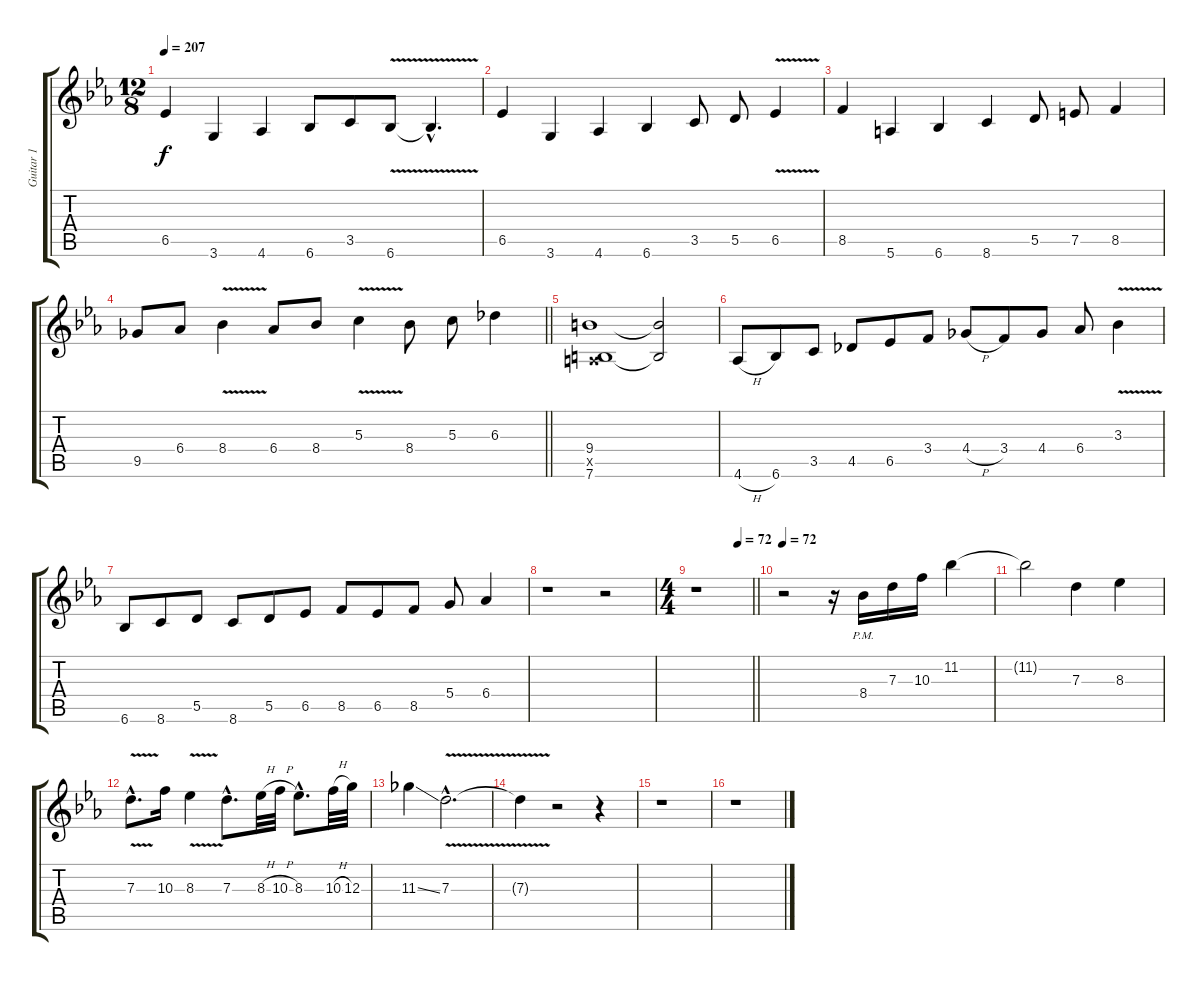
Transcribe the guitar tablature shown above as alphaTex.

\track ("Guitar 1" "Guitar 1") {instrument distortionguitar}
\staff {score tabs}
\tuning (E4 B3 G3 D3 A2 E2) {hide}
\ts (12 8)
\tempo 207
\clef g2
\ks eb
6.5.4{dy f} 3.6.4 4.6.4 6.6.8 3.5.8 6.6{v}.8 6.6{hac t}.4{d} |
6.5.4 3.6.4 4.6.4 6.6.4 3.5.8 5.5.8 6.5{v}.4 |
8.5.4 5.6.4 6.6.4 8.6.4 5.5.8 7.5.8 8.5.4 |
\barLineRight lightlight
9.5.8 6.4.8 8.4{v}.4 6.4.8 8.4.8 5.3{v}.4 8.4.8 5.3.8 6.3.4 |
(9.4 0.5{x} 7.6).1 (9.4{t} 7.6{t}).2 |
4.6{h}.8 6.6.8 3.5.8 4.5.8 6.5.8 3.4.8 4.4{h}.8 3.4.8 4.4.8 6.4.8 3.3{v}.4 |
6.6.8 8.6.8 5.5.8 8.6.8 5.5.8 6.5.8 8.5.8 6.5.8 8.5.8 5.4.8 6.4.4 |
r.1 r.2 |
\ts (4 4)
\tempo (72 0.75)
\barLineRight lightlight
r.1 |
\tempo 72
r.2 r.16 8.4{pm}.16 7.3.16 10.3.16 11.2.4 |
11.2{t}.2 7.3.4 8.3.4 |
7.3{v hac}.8{d} 10.3.16 8.3{v}.4 7.3{hac}.8{d} 8.3{h}.32 10.3{h}.32 8.3{hac}.8{d} 10.3{h}.32 12.3.32 |
11.3{ss}.4 7.3{v hac}.2{d} |
7.3{t}.4 r.2 r.4 |
r.1 |
r.1
